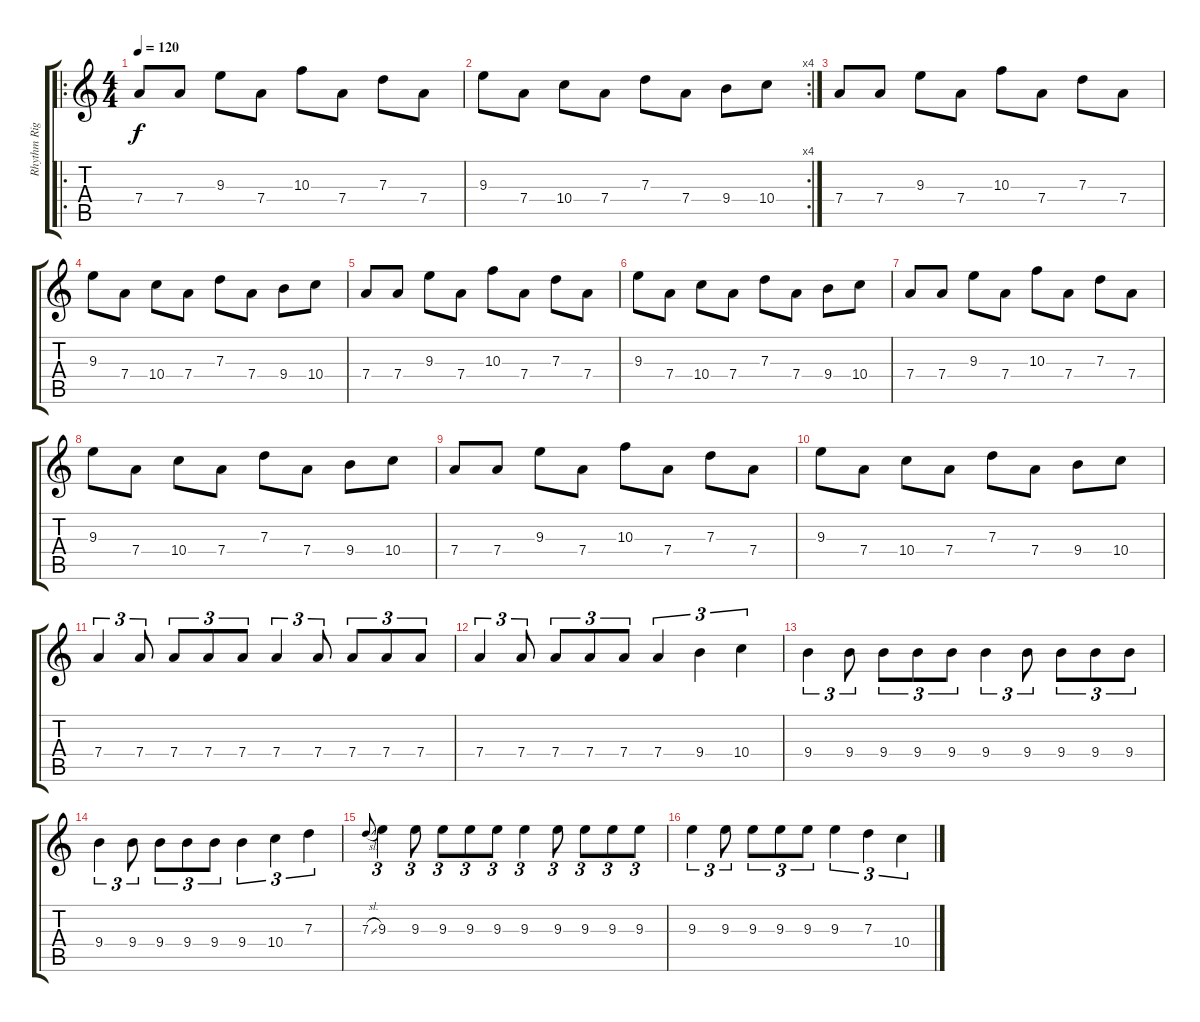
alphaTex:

\track ("Rhythm Right" "Rhythm Rig") {instrument distortionguitar}
\staff {score tabs}
\tuning (E4 B3 G3 D3 A2 E2) {hide}
\ro
\ts (4 4)
\tempo 120
\clef g2
\ks c
7.4.8{dy f} 7.4.8 9.3.8 7.4.8 10.3.8 7.4.8 7.3.8 7.4.8 |
\rc 4
9.3.8 7.4.8 10.4.8 7.4.8 7.3.8 7.4.8 9.4.8 10.4.8 |
7.4.8 7.4.8 9.3.8 7.4.8 10.3.8 7.4.8 7.3.8 7.4.8 |
9.3.8 7.4.8 10.4.8 7.4.8 7.3.8 7.4.8 9.4.8 10.4.8 |
7.4.8 7.4.8 9.3.8 7.4.8 10.3.8 7.4.8 7.3.8 7.4.8 |
9.3.8 7.4.8 10.4.8 7.4.8 7.3.8 7.4.8 9.4.8 10.4.8 |
7.4.8 7.4.8 9.3.8 7.4.8 10.3.8 7.4.8 7.3.8 7.4.8 |
9.3.8 7.4.8 10.4.8 7.4.8 7.3.8 7.4.8 9.4.8 10.4.8 |
7.4.8 7.4.8 9.3.8 7.4.8 10.3.8 7.4.8 7.3.8 7.4.8 |
9.3.8 7.4.8 10.4.8 7.4.8 7.3.8 7.4.8 9.4.8 10.4.8 |
7.4.4{tu (3 2)} 7.4.8{tu (3 2)} 7.4.8{tu (3 2)} 7.4.8{tu (3 2)} 7.4.8{tu (3 2)} 7.4.4{tu (3 2)} 7.4.8{tu (3 2)} 7.4.8{tu (3 2)} 7.4.8{tu (3 2)} 7.4.8{tu (3 2)} |
7.4.4{tu (3 2)} 7.4.8{tu (3 2)} 7.4.8{tu (3 2)} 7.4.8{tu (3 2)} 7.4.8{tu (3 2)} 7.4.4{tu (3 2)} 9.4.4{tu (3 2)} 10.4.4{tu (3 2)} |
9.4.4{tu (3 2)} 9.4.8{tu (3 2)} 9.4.8{tu (3 2)} 9.4.8{tu (3 2)} 9.4.8{tu (3 2)} 9.4.4{tu (3 2)} 9.4.8{tu (3 2)} 9.4.8{tu (3 2)} 9.4.8{tu (3 2)} 9.4.8{tu (3 2)} |
9.4.4{tu (3 2)} 9.4.8{tu (3 2)} 9.4.8{tu (3 2)} 9.4.8{tu (3 2)} 9.4.8{tu (3 2)} 9.4.4{tu (3 2)} 10.4.4{tu (3 2)} 7.3.4{tu (3 2)} |
7.3{sl}.8{gr onbeat} 9.3.4{tu (3 2)} 9.3.8{tu (3 2)} 9.3.8{tu (3 2)} 9.3.8{tu (3 2)} 9.3.8{tu (3 2)} 9.3.4{tu (3 2)} 9.3.8{tu (3 2)} 9.3.8{tu (3 2)} 9.3.8{tu (3 2)} 9.3.8{tu (3 2)} |
9.3.4{tu (3 2)} 9.3.8{tu (3 2)} 9.3.8{tu (3 2)} 9.3.8{tu (3 2)} 9.3.8{tu (3 2)} 9.3.4{tu (3 2)} 7.3.4{tu (3 2)} 10.4.4{tu (3 2)}
